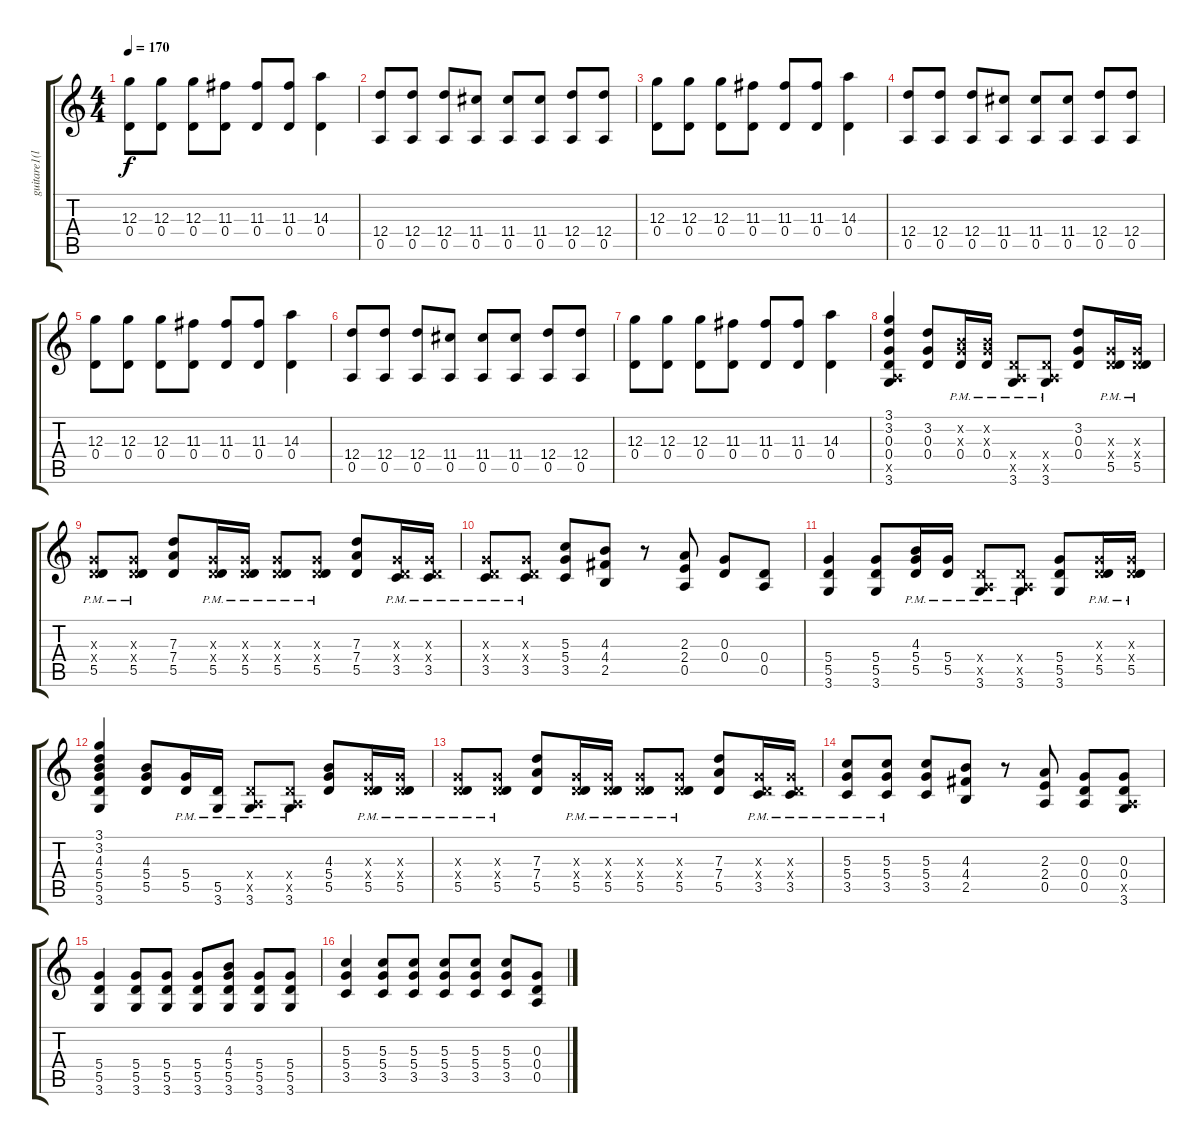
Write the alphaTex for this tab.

\track ("guitare1(lars)" "guitare1(l") {instrument distortionguitar}
\staff {score tabs}
\tuning (E4 B3 G3 D3 A2 E2) {hide}
\ts (4 4)
\tempo 170
\clef g2
\ks c
(12.3 0.4).8{dy f} (12.3 0.4).8 (12.3 0.4).8 (11.3 0.4).8 (11.3 0.4).8 (11.3 0.4).8 (14.3 0.4).4 |
(12.4 0.5).8 (12.4 0.5).8 (12.4 0.5).8 (11.4 0.5).8 (11.4 0.5).8 (11.4 0.5).8 (12.4 0.5).8 (12.4 0.5).8 |
(12.3 0.4).8 (12.3 0.4).8 (12.3 0.4).8 (11.3 0.4).8 (11.3 0.4).8 (11.3 0.4).8 (14.3 0.4).4 |
(12.4 0.5).8 (12.4 0.5).8 (12.4 0.5).8 (11.4 0.5).8 (11.4 0.5).8 (11.4 0.5).8 (12.4 0.5).8 (12.4 0.5).8 |
(12.3 0.4).8 (12.3 0.4).8 (12.3 0.4).8 (11.3 0.4).8 (11.3 0.4).8 (11.3 0.4).8 (14.3 0.4).4 |
(12.4 0.5).8 (12.4 0.5).8 (12.4 0.5).8 (11.4 0.5).8 (11.4 0.5).8 (11.4 0.5).8 (12.4 0.5).8 (12.4 0.5).8 |
(12.3 0.4).8 (12.3 0.4).8 (12.3 0.4).8 (11.3 0.4).8 (11.3 0.4).8 (11.3 0.4).8 (14.3 0.4).4 |
(3.1 3.2 0.3 0.4 0.5{x} 3.6).4 (3.2 0.3 0.4).8 (0.2{x} 0.3{x} 0.4{pm}).16 (0.2{x} 0.3{x} 0.4{pm}).16 (0.4{x} 0.5{x} 3.6{pm}).8 (0.4{x} 0.5{x} 3.6{pm}).8 (3.2 0.3 0.4).8 (0.3{x} 0.4{x} 5.5{pm}).16 (0.3{x} 0.4{x} 5.5{pm}).16 |
(0.3{x} 0.4{x} 5.5{pm}).8 (0.3{x} 0.4{x} 5.5{pm}).8 (7.3 7.4 5.5).8 (0.3{x} 0.4{x} 5.5{pm}).16 (0.3{x} 0.4{x} 5.5{pm}).16 (0.3{x} 0.4{x} 5.5{pm}).8 (0.3{x} 0.4{x} 5.5{pm}).8 (7.3 7.4 5.5).8 (0.3{x} 0.4{x} 3.5{pm}).16 (0.3{x} 0.4{x} 3.5{pm}).16 |
(0.3{x} 0.4{x} 3.5{pm}).8 (0.3{x} 0.4{x} 3.5{pm}).8 (5.3 5.4 3.5).8 (4.3 4.4 2.5).8 r.8 (2.3 2.4 0.5).8 (0.3 0.4).8 (0.4 0.5).8 |
(5.4 5.5 3.6).4 (5.4 5.5 3.6).8 (4.3{pm} 5.4{pm} 5.5{pm}).16 (5.4{pm} 5.5{pm}).16 (0.4{x} 0.5{x} 3.6{pm}).8 (0.4{x} 0.5{x} 3.6{pm}).8 (5.4 5.5 3.6).8 (0.3{x} 0.4{x} 5.5{pm}).16 (0.3{x} 0.4{x} 5.5{pm}).16 |
(3.1 3.2 4.3 5.4 5.5 3.6).4 (4.3 5.4 5.5).8 (5.4{pm} 5.5{pm}).16 (5.5{pm} 3.6{pm}).16 (0.4{x} 0.5{x} 3.6{pm}).8 (0.4{x} 0.5{x} 3.6{pm}).8 (4.3 5.4 5.5).8 (0.3{x} 0.4{x} 5.5{pm}).16 (0.3{x} 0.4{x} 5.5{pm}).16 |
(0.3{x} 0.4{x} 5.5{pm}).8 (0.3{x} 0.4{x} 5.5{pm}).8 (7.3 7.4 5.5).8 (0.3{x} 0.4{x} 5.5{pm}).16 (0.3{x} 0.4{x} 5.5{pm}).16 (0.3{x} 0.4{x} 5.5{pm}).8 (0.3{x} 0.4{x} 5.5{pm}).8 (7.3 7.4 5.5).8 (0.3{x} 0.4{x} 3.5{pm}).16 (0.3{x} 0.4{x} 3.5{pm}).16 |
(5.3{pm} 5.4{pm} 3.5{pm}).8 (5.3{pm} 5.4{pm} 3.5{pm}).8 (5.3 5.4 3.5).8 (4.3 4.4 2.5).8 r.8 (2.3 2.4 0.5).8 (0.3 0.4 0.5).8 (0.3 0.4 0.5{x} 3.6).8 |
(5.4 5.5 3.6).4 (5.4 5.5 3.6).8 (5.4 5.5 3.6).8 (5.4 5.5 3.6).8 (4.3 5.4 5.5 3.6).8 (5.4 5.5 3.6).8 (5.4 5.5 3.6).8 |
(5.3 5.4 3.5).4 (5.3 5.4 3.5).8 (5.3 5.4 3.5).8 (5.3 5.4 3.5).8 (5.3 5.4 3.5).8 (5.3 5.4 3.5).8 (0.3 0.4 0.5).8
